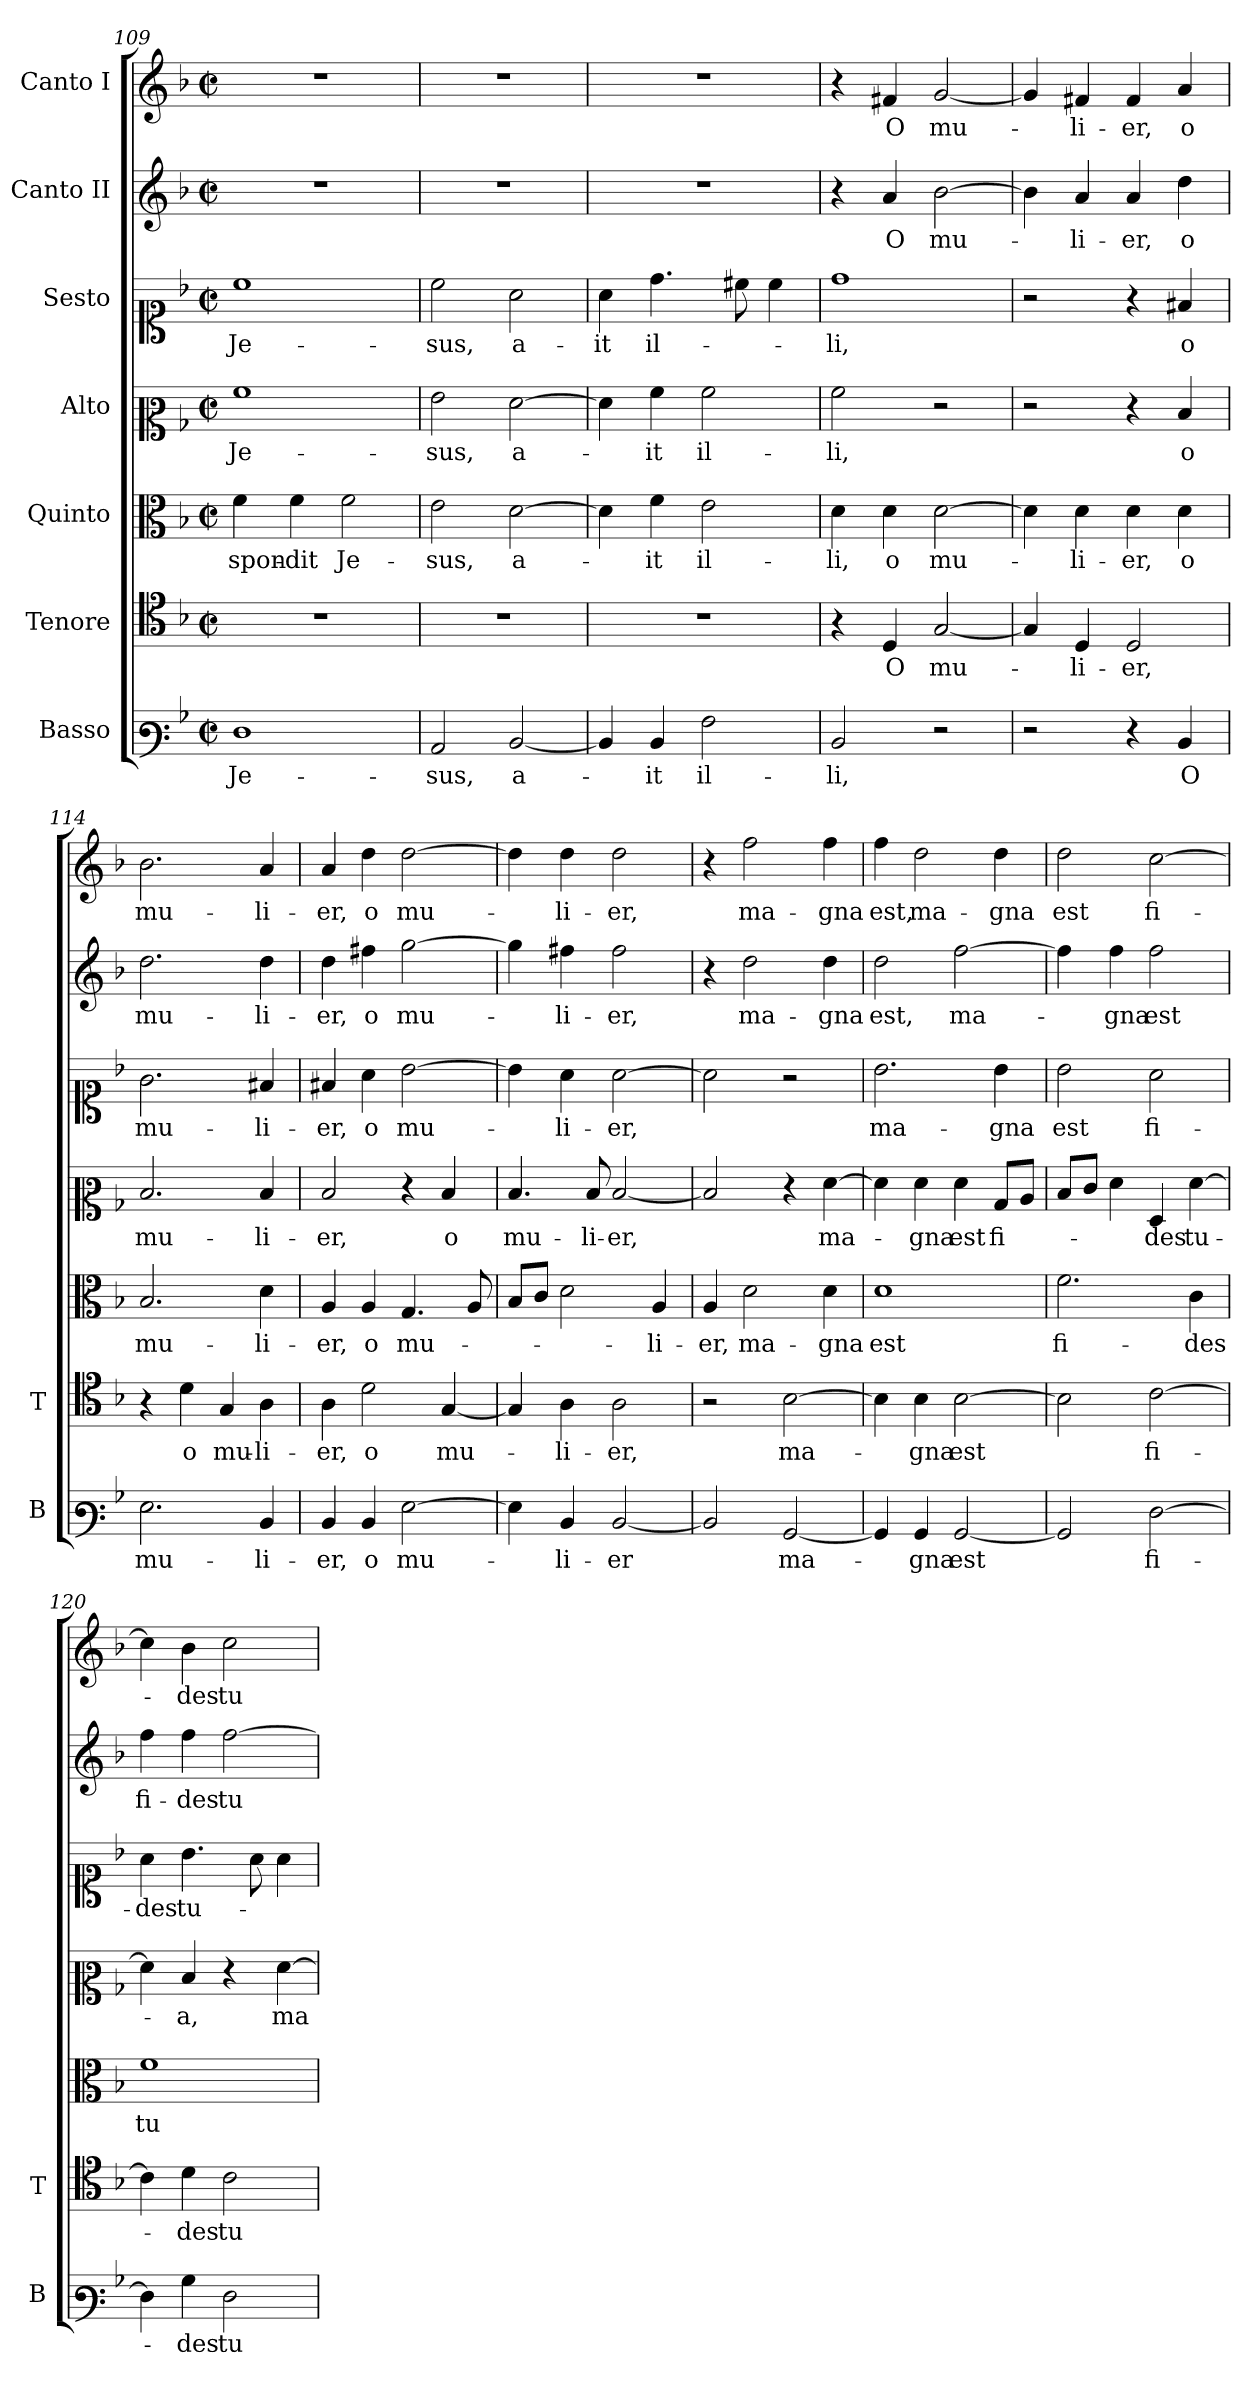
**kern	**text	**kern	**text	**kern	**text	**kern	**text	**kern	**text	**kern	**text	**kern	**text
*part7	*part7	*part6	*part6	*part5	*part5	*part4	*part4	*part3	*part3	*part2	*part2	*part1	*part1
*staff7	*staff7	*staff6	*staff6	*staff5	*staff5	*staff4	*staff4	*staff3	*staff3	*staff2	*staff2	*staff1	*staff1
*I"Basso	*	*I"Tenore	*	*I"Quinto	*	*I"Alto	*	*I"Sesto	*	*I"Canto II	*	*I"Canto I	*
*I'B	*	*I'T	*	*	*	*	*	*	*	*	*	*	*
*clefF3	*	*clefC4	*	*clefC3	*	*clefC2	*	*clefC1	*	*clefG2	*	*clefG2	*
*k[b-]	*	*k[b-]	*	*k[b-]	*	*k[b-]	*	*k[b-]	*	*k[b-]	*	*k[b-]	*
*F:	*	*F:	*	*F:	*	*F:	*	*F:	*	*F:	*	*F:	*
*M2/2	*	*M2/2	*	*M2/2	*	*M2/2	*	*M2/2	*	*M2/2	*	*M2/2	*
*met(c|)	*	*met(c|)	*	*met(c|)	*	*met(c|)	*	*met(c|)	*	*met(c|)	*	*met(c|)	*
=109	=109	=109	=109	=109	=109	=109	=109	=109	=109	=109	=109	=109	=109
!	!LO:LY:b	!	!	!	!LO:LY:b	!	!LO:LY:b	!	!LO:LY:b	!	!	!	!
1F	Je-	1r	.	4f\	-spon-	1a	Je-	1cc	Je-	1r	.	1r	.
!	!	!	!	!	!LO:LY:b	!	!	!	!	!	!	!	!
.	.	.	.	4f\	-dit	.	.	.	.	.	.	.	.
!	!	!	!	!	!LO:LY:b	!	!	!	!	!	!	!	!
.	.	.	.	2f\	Je-	.	.	.	.	.	.	.	.
=110	=110	=110	=110	=110	=110	=110	=110	=110	=110	=110	=110	=110	=110
!	!LO:LY:b	!	!	!	!LO:LY:b	!	!LO:LY:b	!	!LO:LY:b	!	!	!	!
2C/	-sus,	1r	.	2e\	-sus,	2g\	-sus,	2cc\	-sus,	1r	.	1r	.
!	!LO:LY:b	!	!	!	!LO:LY:b	!	!LO:LY:b	!	!LO:LY:b	!	!	!	!
[<2D/	a-	.	.	[>2d\	a-	[>2f\	a-	2a\	a-	.	.	.	.
=111	=111	=111	=111	=111	=111	=111	=111	=111	=111	=111	=111	=111	=111
!	!	!	!	!	!	!	!	!	!LO:LY:b	!	!	!	!
4D/]	.	1r	.	4d\]	.	4f\]	.	4a\	-it	1r	.	1r	.
!	!LO:LY:b	!	!	!	!LO:LY:b	!	!LO:LY:b	!	!LO:LY:b	!	!	!	!
4D/	-it	.	.	4f\	-it	4a\	-it	4.dd\	il-	.	.	.	.
!	!LO:LY:b	!	!	!	!LO:LY:b	!	!LO:LY:b	!	!	!	!	!	!
2A\	il-	.	.	2e\	il-	2a\	il-	.	.	.	.	.	.
.	.	.	.	.	.	.	.	8cc#X\	.	.	.	.	.
.	.	.	.	.	.	.	.	4cc#\	.	.	.	.	.
!!LO:PB:g=z
=112	=112	=112	=112	=112	=112	=112	=112	=112	=112	=112	=112	=112	=112
!	!LO:LY:b	!	!	!	!LO:LY:b	!	!LO:LY:b	!	!LO:LY:b	!	!	!	!
2D/	-li,	4r	.	4d\	-li,	2a\	-li,	1dd	-li,	4r	.	4r	.
!	!	!	!LO:LY:b	!	!LO:LY:b	!	!	!	!	!	!LO:LY:b	!	!LO:LY:b
.	.	4D/	O	4d\	o	.	.	.	.	4a/	O	4f#X/	O
!	!	!	!LO:LY:b	!	!LO:LY:b	!	!	!	!	!	!LO:LY:b	!	!LO:LY:b
2r	.	[<2G/	mu-	[>2d\	mu-	2r	.	.	.	[>2b-\	mu-	[<2g/	mu-
=113	=113	=113	=113	=113	=113	=113	=113	=113	=113	=113	=113	=113	=113
2r	.	4G/]	.	4d\]	.	2r	.	2r	.	4b-\]	.	4g/]	.
!	!	!	!LO:LY:b	!	!LO:LY:b	!	!	!	!	!	!LO:LY:b	!	!LO:LY:b
.	.	4D/	-li-	4d\	-li-	.	.	.	.	4a/	-li-	4f#X/	-li-
!	!	!	!LO:LY:b	!	!LO:LY:b	!	!	!	!	!	!LO:LY:b	!	!LO:LY:b
4r	.	2D/	-er,	4d\	-er,	4r	.	4r	.	4a/	-er,	4f#/	-er,
!	!LO:LY:b	!	!	!	!LO:LY:b	!	!LO:LY:b	!	!LO:LY:b	!	!LO:LY:b	!	!LO:LY:b
4D/	O	.	.	4d\	o	4d/	o	4f#X/	o	4dd\	o	4a/	o
=114	=114	=114	=114	=114	=114	=114	=114	=114	=114	=114	=114	=114	=114
!	!LO:LY:b	!	!	!	!LO:LY:b	!	!LO:LY:b	!	!LO:LY:b	!	!LO:LY:b	!	!LO:LY:b
2.G\	mu-	4r	.	2.B-/	mu-	2.d/	mu-	2.g\	mu-	2.dd\	mu-	2.b-\	mu-
!	!	!	!LO:LY:b	!	!	!	!	!	!	!	!	!	!
.	.	4d\	o	.	.	.	.	.	.	.	.	.	.
!	!	!	!LO:LY:b	!	!	!	!	!	!	!	!	!	!
.	.	4G/	mu-	.	.	.	.	.	.	.	.	.	.
!	!LO:LY:b	!	!LO:LY:b	!	!LO:LY:b	!	!LO:LY:b	!	!LO:LY:b	!	!LO:LY:b	!	!LO:LY:b
4D/	-li-	4A\	-li-	4d\	-li-	4d/	-li-	4f#X/	-li-	4dd\	-li-	4a/	-li-
=115	=115	=115	=115	=115	=115	=115	=115	=115	=115	=115	=115	=115	=115
!	!LO:LY:b	!	!LO:LY:b	!	!LO:LY:b	!	!LO:LY:b	!	!LO:LY:b	!	!LO:LY:b	!	!LO:LY:b
4D/	-er,	4A\	-er,	4A/	-er,	2d/	-er,	4f#X/	-er,	4dd\	-er,	4a/	-er,
!	!LO:LY:b	!	!LO:LY:b	!	!LO:LY:b	!	!	!	!LO:LY:b	!	!LO:LY:b	!	!LO:LY:b
4D/	o	2d\	o	4A/	o	.	.	4a\	o	4ff#X\	o	4dd\	o
!	!LO:LY:b	!	!	!	!LO:LY:b	!	!	!	!LO:LY:b	!	!LO:LY:b	!	!LO:LY:b
[>2G\	mu-	.	.	4.G/	mu-	4r	.	[>2b-\	mu-	[>2gg\	mu-	[>2dd\	mu-
!	!	!	!LO:LY:b	!	!	!	!LO:LY:b	!	!	!	!	!	!
.	.	[<4G/	mu-	.	.	4d/	o	.	.	.	.	.	.
.	.	.	.	8A/	.	.	.	.	.	.	.	.	.
=116	=116	=116	=116	=116	=116	=116	=116	=116	=116	=116	=116	=116	=116
!	!	!	!	!	!	!	!LO:LY:b	!	!	!	!	!	!
4G\]	.	4G/]	.	8B-/L	.	4.d/	mu-	4b-\]	.	4gg\]	.	4dd\]	.
.	.	.	.	8c/J	.	.	.	.	.	.	.	.	.
!	!LO:LY:b	!	!LO:LY:b	!	!	!	!	!	!LO:LY:b	!	!LO:LY:b	!	!LO:LY:b
4D/	-li-	4A\	-li-	2d\	.	.	.	4a\	-li-	4ff#X\	-li-	4dd\	-li-
!	!	!	!	!	!	!	!LO:LY:b	!	!	!	!	!	!
.	.	.	.	.	.	8d/	-li-	.	.	.	.	.	.
!	!LO:LY:b	!	!LO:LY:b	!	!	!	!LO:LY:b	!	!LO:LY:b	!	!LO:LY:b	!	!LO:LY:b
[<2D/	-er	2A\	-er,	.	.	[<2d/	-er,	[>2a\	-er,	2ff#\	-er,	2dd\	-er,
!	!	!	!	!	!LO:LY:b	!	!	!	!	!	!	!	!
.	.	.	.	4A/	-li-	.	.	.	.	.	.	.	.
!!LO:LB:g=z
=117	=117	=117	=117	=117	=117	=117	=117	=117	=117	=117	=117	=117	=117
!	!	!	!	!	!LO:LY:b	!	!	!	!	!	!	!	!
2D/]	.	2r	.	4A/	-er,	2d/]	.	2a\]	.	4r	.	4r	.
!	!	!	!	!	!LO:LY:b	!	!	!	!	!	!LO:LY:b	!	!LO:LY:b
.	.	.	.	2d\	ma-	.	.	.	.	2dd\	ma-	2ff\	ma-
!	!LO:LY:b	!	!LO:LY:b	!	!	!	!	!	!	!	!	!	!
[<2BB-/	ma-	[>2B-\	ma-	.	.	4r	.	2r	.	.	.	.	.
!	!	!	!	!	!LO:LY:b	!	!LO:LY:b	!	!	!	!LO:LY:b	!	!LO:LY:b
.	.	.	.	4d\	-gna	[>4f\	ma-	.	.	4dd\	-gna	4ff\	-gna
=118	=118	=118	=118	=118	=118	=118	=118	=118	=118	=118	=118	=118	=118
!	!	!	!	!	!LO:LY:b	!	!	!	!LO:LY:b	!	!LO:LY:b	!	!LO:LY:b
4BB-/]	.	4B-\]	.	1d	est	4f\]	.	2.b-\	ma-	2dd\	est,	4ff\	est,
!	!LO:LY:b	!	!LO:LY:b	!	!	!	!LO:LY:b	!	!	!	!	!	!LO:LY:b
4BB-/	-gna	4B-\	-gna	.	.	4f\	-gna	.	.	.	.	2dd\	ma-
!	!LO:LY:b	!	!LO:LY:b	!	!	!	!LO:LY:b	!	!	!	!LO:LY:b	!	!
[<2BB-/	est	[>2B-\	est	.	.	4f\	est	.	.	[>2ff\	ma-	.	.
!	!	!	!	!	!	!	!LO:LY:b	!	!LO:LY:b	!	!	!	!LO:LY:b
.	.	.	.	.	.	8B-/L	fi-	4b-\	-gna	.	.	4dd\	-gna
.	.	.	.	.	.	8c/J	.	.	.	.	.	.	.
=119	=119	=119	=119	=119	=119	=119	=119	=119	=119	=119	=119	=119	=119
!	!	!	!	!	!LO:LY:b	!	!	!	!LO:LY:b	!	!	!	!LO:LY:b
2BB-/]	.	2B-\]	.	2.f\	fi-	8d/L	.	2b-\	est	4ff\]	.	2dd\	est
.	.	.	.	.	.	8e/J	.	.	.	.	.	.	.
!	!	!	!	!	!	!	!	!	!	!	!LO:LY:b	!	!
.	.	.	.	.	.	4f\	.	.	.	4ff\	-gna	.	.
!	!LO:LY:b	!	!LO:LY:b	!	!	!	!LO:LY:b	!	!LO:LY:b	!	!LO:LY:b	!	!LO:LY:b
[>2F\	fi-	[>2c\	fi-	.	.	4F/	-des	2a\	fi-	2ff\	est	[>2cc\	fi-
!	!	!	!	!	!LO:LY:b	!	!LO:LY:b	!	!	!	!	!	!
.	.	.	.	4c\	-des	[>4f\	tu-	.	.	.	.	.	.
=120	=120	=120	=120	=120	=120	=120	=120	=120	=120	=120	=120	=120	=120
!	!	!	!	!	!LO:LY:b	!	!	!	!LO:LY:b	!	!LO:LY:b	!	!
4F\]	.	4c\]	.	1f	tu-	4f\]	.	4a\	-des	4ff\	fi-	4cc\]	.
!	!LO:LY:b	!	!LO:LY:b	!	!	!	!LO:LY:b	!	!LO:LY:b	!	!LO:LY:b	!	!LO:LY:b
4B-\	-des	4d\	-des	.	.	4d/	-a,	4.b-\	tu-	4ff\	-des	4b-\	-des
!	!LO:LY:b	!	!LO:LY:b	!	!	!	!	!	!	!	!LO:LY:b	!	!LO:LY:b
2F\	tu-	2c\	tu-	.	.	4r	.	.	.	[>2ff\	tu-	2cc\	tu-
.	.	.	.	.	.	.	.	8a\	.	.	.	.	.
!	!	!	!	!	!	!	!LO:LY:b	!	!	!	!	!	!
.	.	.	.	.	.	[>4f\	ma-	4a\	.	.	.	.	.
=	=	=	=	=	=	=	=	=	=	=	=	=	=
*-	*-	*-	*-	*-	*-	*-	*-	*-	*-	*-	*-	*-	*-
